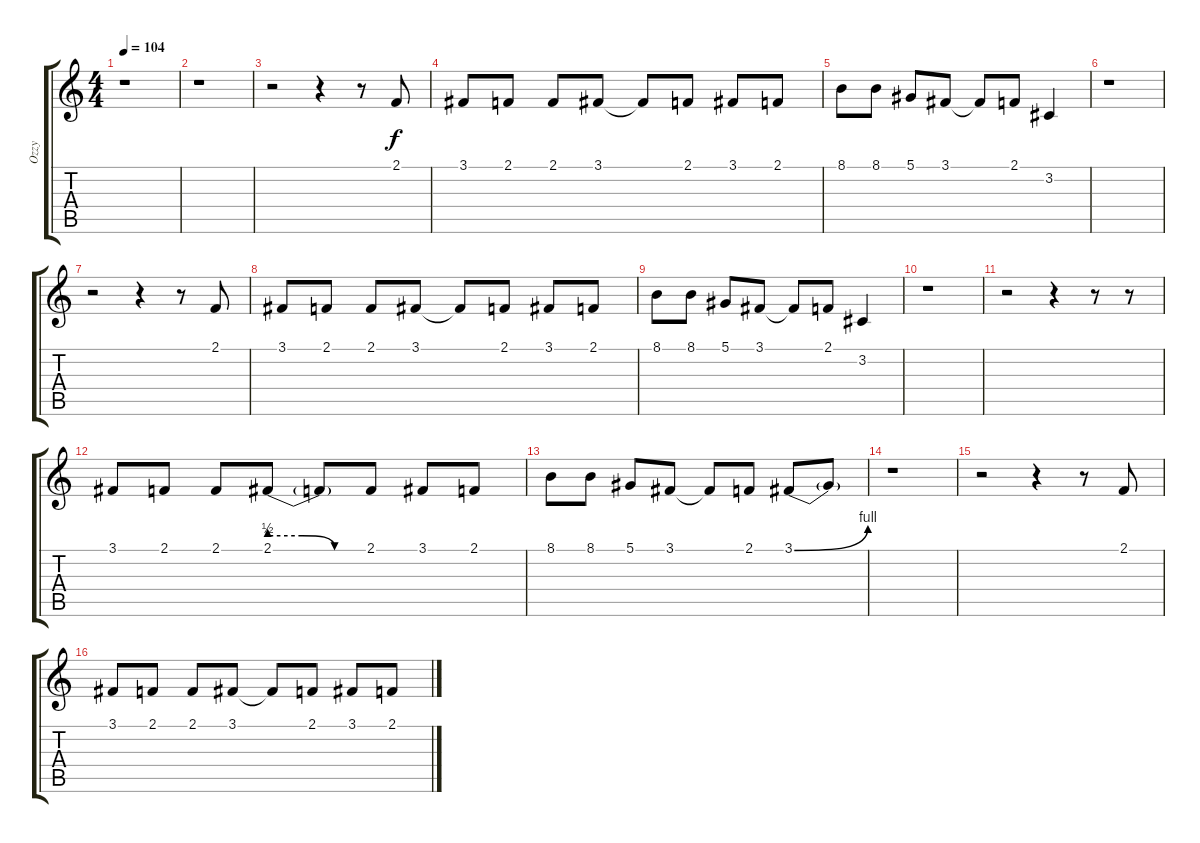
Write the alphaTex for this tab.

\track ("Ozzy" "Ozzy") {instrument lead6voice}
\staff {score tabs}
\tuning (Eb4 Bb3 Gb3 Db3 Ab2 Eb2) {hide}
\ts (4 4)
\tempo 104
\clef g2
\ks c
r.1{dy f} |
r.1 |
r.2 r.4 r.8 2.1.8 |
3.1.8 2.1.8 2.1.8 3.1.8 3.1{t}.8 2.1.8 3.1.8 2.1.8 |
8.1.8 8.1.8 5.1.8 3.1.8 3.1{t}.8 2.1.8 3.2.4 |
r.1 |
r.2 r.4 r.8 2.1.8 |
3.1.8 2.1.8 2.1.8 3.1.8 3.1{t}.8 2.1.8 3.1.8 2.1.8 |
8.1.8 8.1.8 5.1.8 3.1.8 3.1{t}.8 2.1.8 3.2.4 |
r.1 |
r.2 r.4 r.8 r.8 |
3.1.8 2.1.8 2.1.8 2.1{be (custom 0 2 20 2 40 0 60 0)}.8 2.1{t}.8 2.1.8 3.1.8 2.1.8 |
8.1.8 8.1.8 5.1.8 3.1.8 3.1{t}.8 2.1.8 3.1{be (bend 0 0 60 4)}.8 3.1{t}.8 |
r.1 |
r.2 r.4 r.8 2.1.8 |
3.1.8 2.1.8 2.1.8 3.1.8 3.1{t}.8 2.1.8 3.1.8 2.1.8
